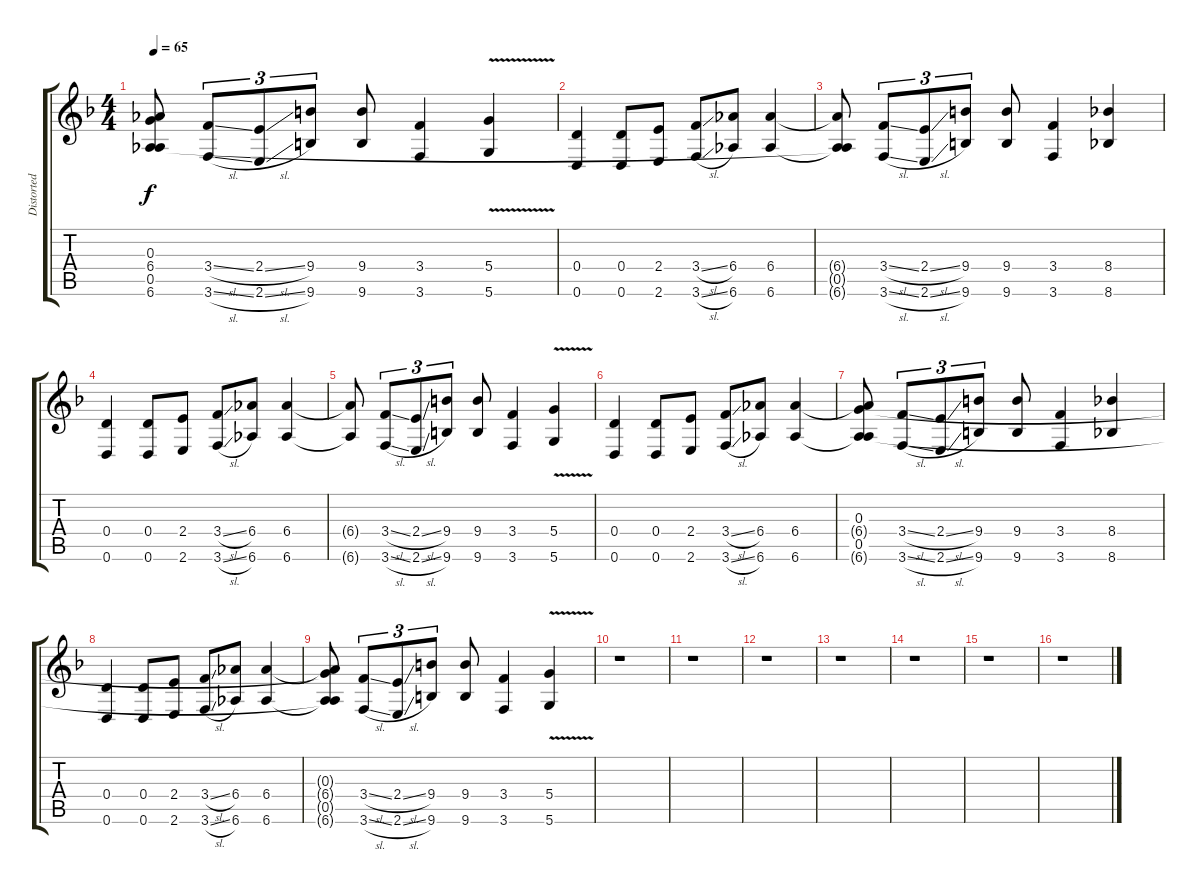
\track ("Distorted Guitar 2" "Distorted ") {instrument distortionguitar}
\staff {score tabs}
\tuning (E4 B3 G3 D3 A2 D2) {hide}
\ts (4 4)
\tempo 65
\clef g2
\ks f
(0.3{t} 6.4{t} 0.5{t} 6.6{t}).8{dy f} (3.4{sl} 3.6{sl}).8{tu (3 2)} (2.4{sl} 2.6{sl}).8{tu (3 2)} (9.4 9.6).8{tu (3 2)} (9.4 9.6).8 (3.4 3.6).4 (5.4{v} 5.6{v}).4 |
(0.4 0.6).4 (0.4 0.6).8 (2.4 2.6).8 (3.4{sl} 3.6{sl}).8 (6.4 6.6).8 (6.4 6.6).4 |
(6.4{t} 0.5{t} 6.6{t}).8 (3.4{sl} 3.6{sl}).8{tu (3 2)} (2.4{sl} 2.6{sl}).8{tu (3 2)} (9.4 9.6).8{tu (3 2)} (9.4 9.6).8 (3.4 3.6).4 (8.4 8.6).4 |
(0.4 0.6).4 (0.4 0.6).8 (2.4 2.6).8 (3.4{sl} 3.6{sl}).8 (6.4 6.6).8 (6.4 6.6).4 |
(6.4{t} 6.6{t}).8 (3.4{sl} 3.6{sl}).8{tu (3 2)} (2.4{sl} 2.6{sl}).8{tu (3 2)} (9.4 9.6).8{tu (3 2)} (9.4 9.6).8 (3.4 3.6).4 (5.4{v} 5.6{v}).4 |
(0.4 0.6).4 (0.4 0.6).8 (2.4 2.6).8 (3.4{sl} 3.6{sl}).8 (6.4 6.6).8 (6.4 6.6).4 |
(0.3 6.4{t} 0.5 6.6{t}).8 (3.4{sl} 3.6{sl}).8{tu (3 2)} (2.4{sl} 2.6{sl}).8{tu (3 2)} (9.4 9.6).8{tu (3 2)} (9.4 9.6).8 (3.4 3.6).4 (8.4 8.6).4 |
(0.4 0.6).4 (0.4 0.6).8 (2.4 2.6).8 (3.4{sl} 3.6{sl}).8 (6.4 6.6).8 (6.4 6.6).4 |
(0.3{t} 6.4{t} 0.5{t} 6.6{t}).8 (3.4{sl} 3.6{sl}).8{tu (3 2)} (2.4{sl} 2.6{sl}).8{tu (3 2)} (9.4 9.6).8{tu (3 2)} (9.4 9.6).8 (3.4 3.6).4 (5.4{v} 5.6{v}).4 |
r.1 |
r.1 |
r.1 |
r.1 |
r.1 |
r.1 |
r.1
